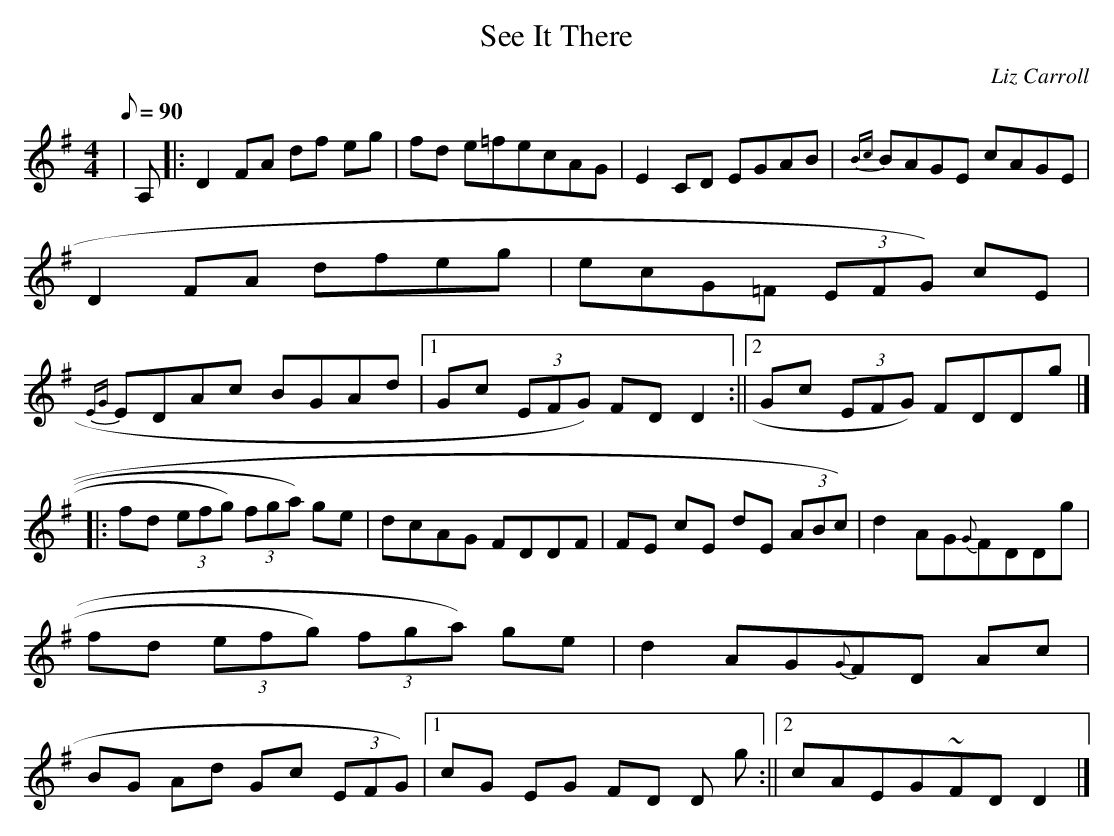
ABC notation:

X:1
T:See It There
M:4/4
L:1/8
Q:1/8=90
C:Liz Carroll
K:G
|A,[|:D2 FA df eg|fd e=fecAG|E2CD EGAB|{Bc}BAGE cAGE
|D2FA dfeg|ecG=F (3EFG) cE|{EG}EDAc BGAd
|1Gc (3EFG) FD D2:||2Gc (3EFG) FDDg|]
![|:fd (3efg) (3fga)  ge|dcAG FDDF|FE cE dE (3ABc)
|d2AG{G}FDDg|fd (3efg) (3fga)  ge|d2 AG{G}FD Ac|
BG Ad Gc (3EFG)|1cG EG FD D g:||2cAEG~FDD2|]
